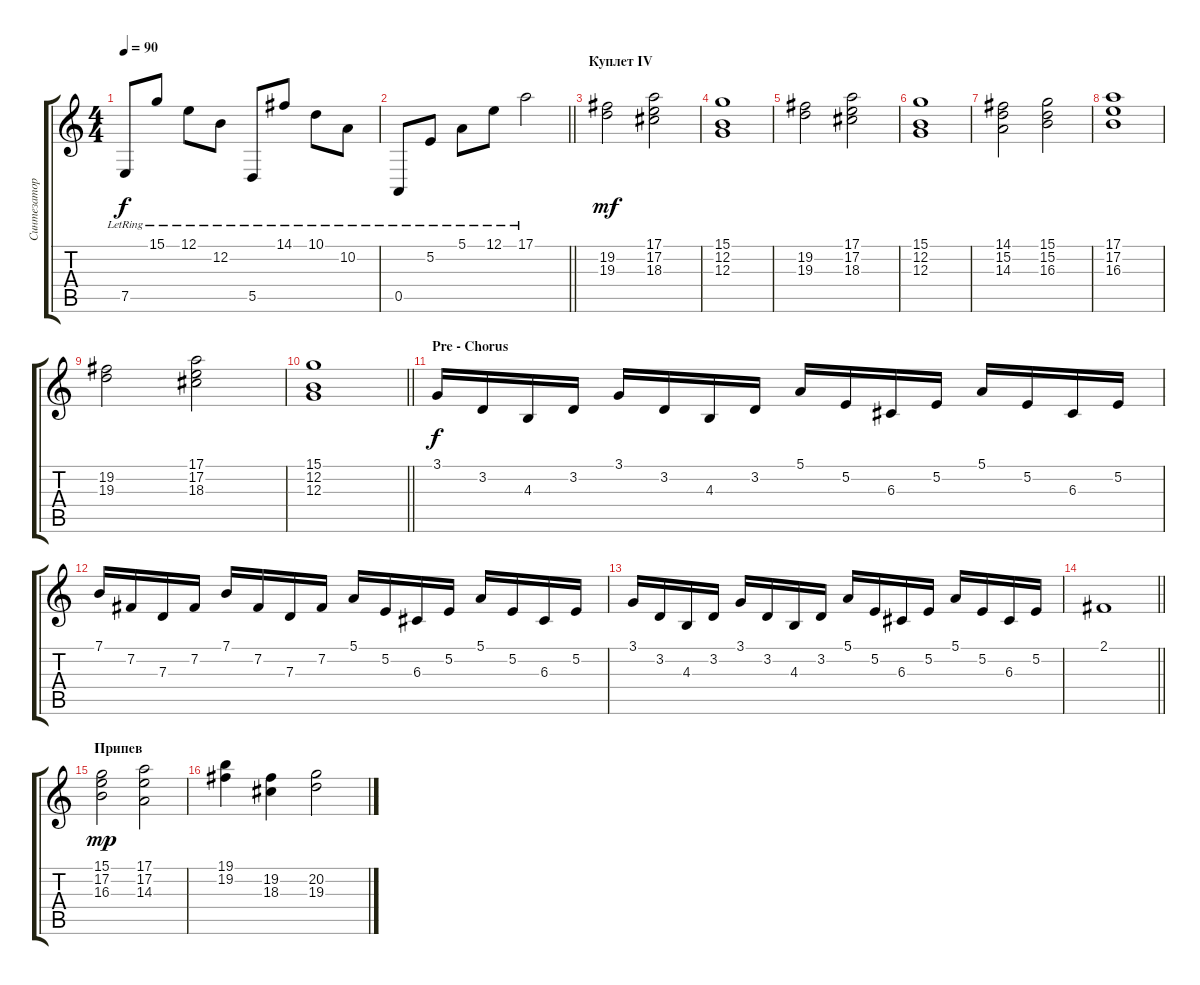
\track ("Синтезатор" "Синтезатор") {instrument stringensemble1}
\staff {score tabs}
\tuning (E4 B3 G3 D3 A2 E2) {hide}
\ts (4 4)
\tempo 90
\clef g2
\ks c
7.5{lr}.8{dy f} 15.1{lr}.8 12.1{lr}.8 12.2{lr}.8 5.5{lr}.8 14.1{lr}.8 10.1{lr}.8 10.2{lr}.8 |
\barLineRight lightlight
0.5{lr}.8 5.2{lr}.8 5.1{lr}.8 12.1{lr}.8 17.1{lr}.2 |
\section ("" "Куплет IV")
(19.2 19.3).2{dy mf instrument stringensemble1} (17.1 17.2 18.3).2 |
(15.1 12.2 12.3).1 |
(19.2 19.3).2 (17.1 17.2 18.3).2 |
(15.1 12.2 12.3).1 |
(14.1 15.2 14.3).2 (15.1 15.2 16.3).2 |
(17.1 17.2 16.3).1 |
(19.2 19.3).2 (17.1 17.2 18.3).2 |
\barLineRight lightlight
(15.1 12.2 12.3).1 |
\section ("" "Pre - Chorus")
3.1.16{dy f instrument pizzicatostrings} 3.2.16 4.3.16 3.2.16 3.1.16 3.2.16 4.3.16 3.2.16 5.1.16 5.2.16 6.3.16 5.2.16 5.1.16 5.2.16 6.3.16 5.2.16 |
7.1.16 7.2.16 7.3.16 7.2.16 7.1.16 7.2.16 7.3.16 7.2.16 5.1.16 5.2.16 6.3.16 5.2.16 5.1.16 5.2.16 6.3.16 5.2.16 |
3.1.16 3.2.16 4.3.16 3.2.16 3.1.16 3.2.16 4.3.16 3.2.16 5.1.16 5.2.16 6.3.16 5.2.16 5.1.16 5.2.16 6.3.16 5.2.16 |
\barLineRight lightlight
2.1.1 |
\section ("" "Припев")
(15.1 17.2 16.3).2{dy mp instrument stringensemble1} (17.1 17.2 14.3).2 |
(19.1 19.2).4 (19.2 18.3).4 (20.2 19.3).2
